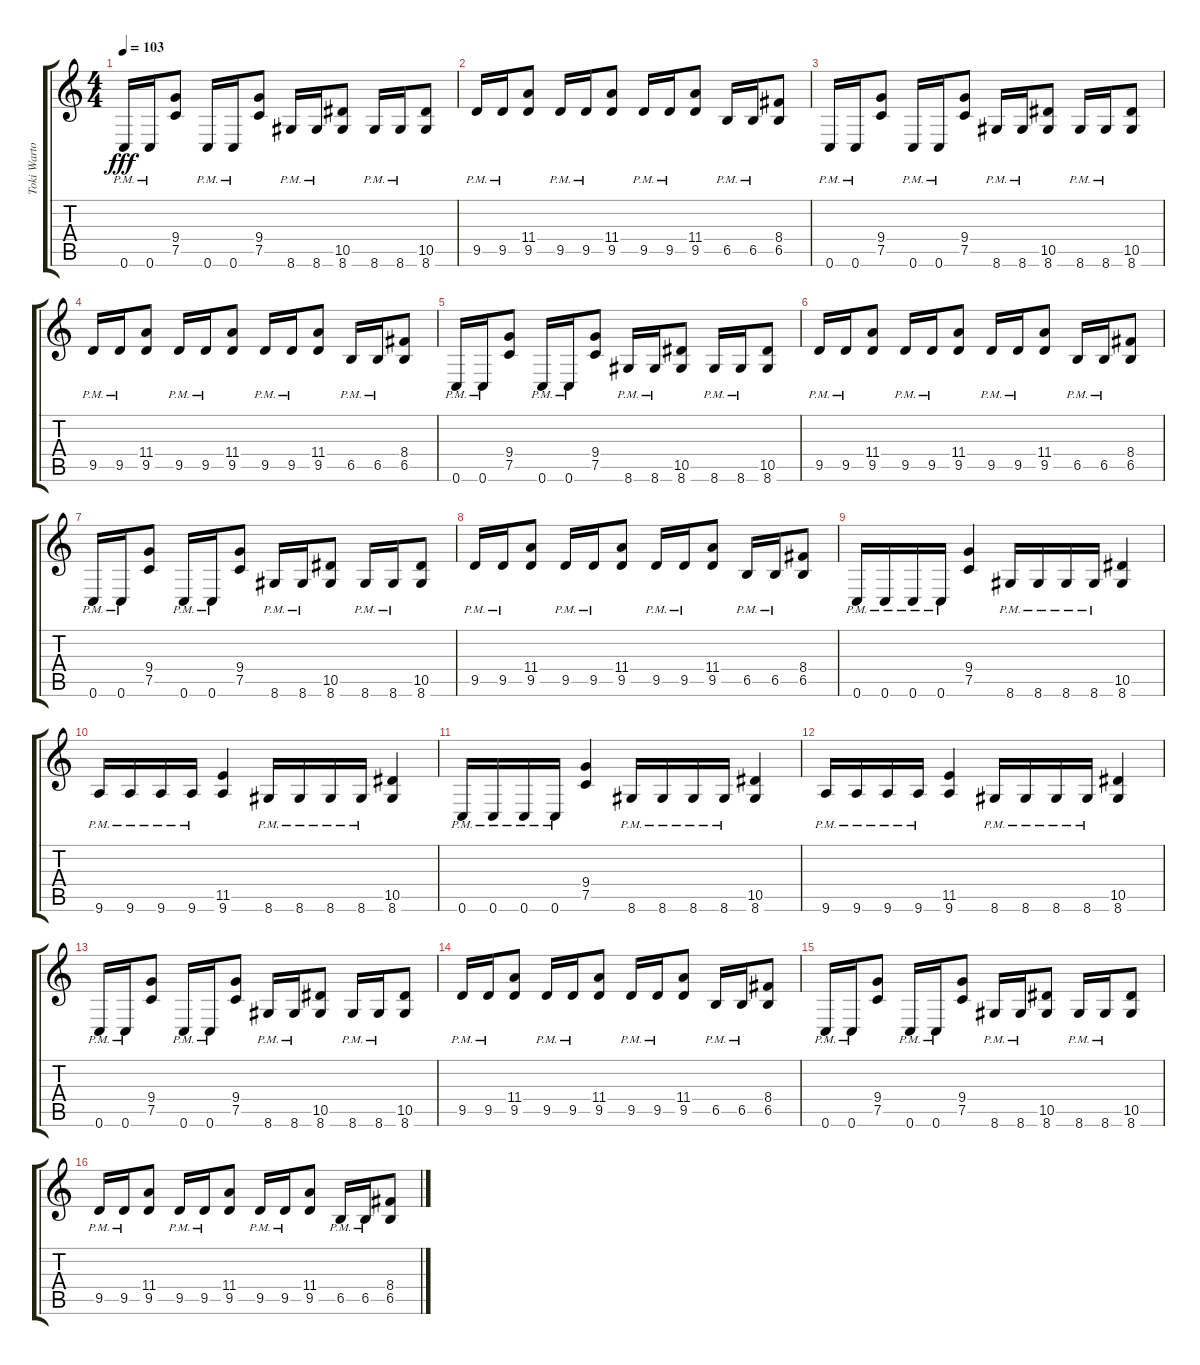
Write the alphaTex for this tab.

\track ("Toki Wartooth" "Toki Warto") {instrument overdrivenguitar}
\staff {score tabs}
\tuning (C4 G3 Eb3 Bb2 F2 C2) {hide}
\ts (4 4)
\tempo 103
\clef g2
\ks c
0.6{pm}.16{dy fff} 0.6{pm}.16 (9.4 7.5).8 0.6{pm}.16 0.6{pm}.16 (9.4 7.5).8 8.6{pm}.16 8.6{pm}.16 (10.5 8.6).8 8.6{pm}.16 8.6{pm}.16 (10.5 8.6).8 |
9.5{pm}.16 9.5{pm}.16 (11.4 9.5).8 9.5{pm}.16 9.5{pm}.16 (11.4 9.5).8 9.5{pm}.16 9.5{pm}.16 (11.4 9.5).8 6.5{pm}.16 6.5{pm}.16 (8.4 6.5).8 |
0.6{pm}.16 0.6{pm}.16 (9.4 7.5).8 0.6{pm}.16 0.6{pm}.16 (9.4 7.5).8 8.6{pm}.16 8.6{pm}.16 (10.5 8.6).8 8.6{pm}.16 8.6{pm}.16 (10.5 8.6).8 |
9.5{pm}.16 9.5{pm}.16 (11.4 9.5).8 9.5{pm}.16 9.5{pm}.16 (11.4 9.5).8 9.5{pm}.16 9.5{pm}.16 (11.4 9.5).8 6.5{pm}.16 6.5{pm}.16 (8.4 6.5).8 |
0.6{pm}.16 0.6{pm}.16 (9.4 7.5).8 0.6{pm}.16 0.6{pm}.16 (9.4 7.5).8 8.6{pm}.16 8.6{pm}.16 (10.5 8.6).8 8.6{pm}.16 8.6{pm}.16 (10.5 8.6).8 |
9.5{pm}.16 9.5{pm}.16 (11.4 9.5).8 9.5{pm}.16 9.5{pm}.16 (11.4 9.5).8 9.5{pm}.16 9.5{pm}.16 (11.4 9.5).8 6.5{pm}.16 6.5{pm}.16 (8.4 6.5).8 |
0.6{pm}.16 0.6{pm}.16 (9.4 7.5).8 0.6{pm}.16 0.6{pm}.16 (9.4 7.5).8 8.6{pm}.16 8.6{pm}.16 (10.5 8.6).8 8.6{pm}.16 8.6{pm}.16 (10.5 8.6).8 |
9.5{pm}.16 9.5{pm}.16 (11.4 9.5).8 9.5{pm}.16 9.5{pm}.16 (11.4 9.5).8 9.5{pm}.16 9.5{pm}.16 (11.4 9.5).8 6.5{pm}.16 6.5{pm}.16 (8.4 6.5).8 |
0.6{pm}.16 0.6{pm}.16 0.6{pm}.16 0.6{pm}.16 (9.4 7.5).4 8.6{pm}.16 8.6{pm}.16 8.6{pm}.16 8.6{pm}.16 (10.5 8.6).4 |
9.6{pm}.16 9.6{pm}.16 9.6{pm}.16 9.6{pm}.16 (11.5 9.6).4 8.6{pm}.16 8.6{pm}.16 8.6{pm}.16 8.6{pm}.16 (10.5 8.6).4 |
0.6{pm}.16 0.6{pm}.16 0.6{pm}.16 0.6{pm}.16 (9.4 7.5).4 8.6{pm}.16 8.6{pm}.16 8.6{pm}.16 8.6{pm}.16 (10.5 8.6).4 |
9.6{pm}.16 9.6{pm}.16 9.6{pm}.16 9.6{pm}.16 (11.5 9.6).4 8.6{pm}.16 8.6{pm}.16 8.6{pm}.16 8.6{pm}.16 (10.5 8.6).4 |
0.6{pm}.16 0.6{pm}.16 (9.4 7.5).8 0.6{pm}.16 0.6{pm}.16 (9.4 7.5).8 8.6{pm}.16 8.6{pm}.16 (10.5 8.6).8 8.6{pm}.16 8.6{pm}.16 (10.5 8.6).8 |
9.5{pm}.16 9.5{pm}.16 (11.4 9.5).8 9.5{pm}.16 9.5{pm}.16 (11.4 9.5).8 9.5{pm}.16 9.5{pm}.16 (11.4 9.5).8 6.5{pm}.16 6.5{pm}.16 (8.4 6.5).8 |
0.6{pm}.16 0.6{pm}.16 (9.4 7.5).8 0.6{pm}.16 0.6{pm}.16 (9.4 7.5).8 8.6{pm}.16 8.6{pm}.16 (10.5 8.6).8 8.6{pm}.16 8.6{pm}.16 (10.5 8.6).8 |
9.5{pm}.16 9.5{pm}.16 (11.4 9.5).8 9.5{pm}.16 9.5{pm}.16 (11.4 9.5).8 9.5{pm}.16 9.5{pm}.16 (11.4 9.5).8 6.5{pm}.16 6.5{pm}.16 (8.4 6.5).8
